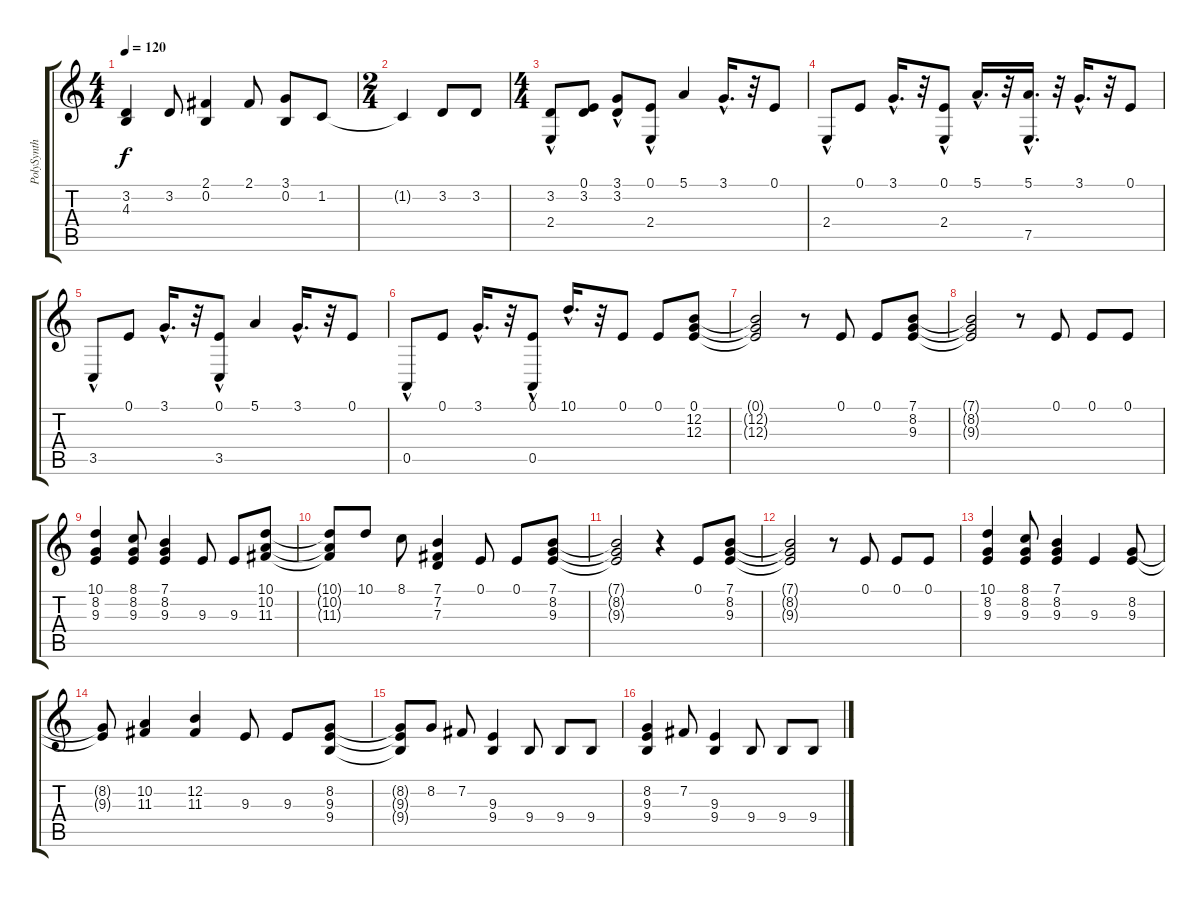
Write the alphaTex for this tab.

\track ("PolySynth" "PolySynth") {instrument fx4atmosphere}
\staff {score tabs}
\tuning (E4 B3 G3 D3 A2 E2) {hide}
\ts (4 4)
\tempo 120
\clef g2
\ks c
(3.2{t} 4.3{t}).4{dy f} 3.2.8 (2.1 0.2).4 2.1.8 (3.1 0.2).8 1.2.8 |
\ts (2 4)
1.2{t}.4 3.2.8 3.2.8 |
\ts (4 4)
(3.2 2.4{hac}).8 (0.1 3.2).8 (3.1{hac} 3.2).8 (0.1 2.4{hac}).8 5.1.4 3.1{hac}.16{d} r.32 0.1.8 |
2.4{hac}.8 0.1.8 3.1{hac}.16{d} r.32 (0.1 2.4{hac}).8 5.1{hac}.16{d} r.32 (5.1{hac} 7.5{hac}).16{d} r.32 3.1{hac}.16{d} r.32 0.1.8 |
3.5{hac}.8 0.1.8 3.1{hac}.16{d} r.32 (0.1 3.5{hac}).8 5.1.4 3.1{hac}.16{d} r.32 0.1.8 |
0.5{hac}.8 0.1.8 3.1{hac}.16{d} r.32 (0.1 0.5{hac}).8 10.1{hac}.16{d} r.32 0.1.8 0.1.8 (0.1 12.2 12.3).8 |
(0.1{t} 12.2{t} 12.3{t}).2 r.8 0.1.8 0.1.8 (7.1 8.2 9.3).8 |
(7.1{t} 8.2{t} 9.3{t}).2 r.8 0.1.8 0.1.8 0.1.8 |
(10.1 8.2 9.3).4 (8.1 8.2 9.3).8 (7.1 8.2 9.3).4 9.3.8 9.3.8 (10.1 10.2 11.3).8 |
(10.1{t} 10.2{t} 11.3{t}).8 10.1.8 8.1.8 (7.1 7.2 7.3).4 0.1.8 0.1.8 (7.1 8.2 9.3).8 |
(7.1{t} 8.2{t} 9.3{t}).2 r.4 0.1.8 (7.1 8.2 9.3).8 |
(7.1{t} 8.2{t} 9.3{t}).2 r.8 0.1.8 0.1.8 0.1.8 |
(10.1 8.2 9.3).4 (8.1 8.2 9.3).8 (7.1 8.2 9.3).4 9.3.4 (8.2 9.3).8 |
(8.2{t} 9.3{t}).8 (10.2 11.3).4 (12.2 11.3).4 9.3.8 9.3.8 (8.2 9.3 9.4).8 |
(8.2{t} 9.3{t} 9.4{t}).8 8.2.8 7.2.8 (9.3 9.4).4 9.4.8 9.4.8 9.4.8 |
(8.2 9.3 9.4).4 7.2.8 (9.3 9.4).4 9.4.8 9.4.8 9.4.8
